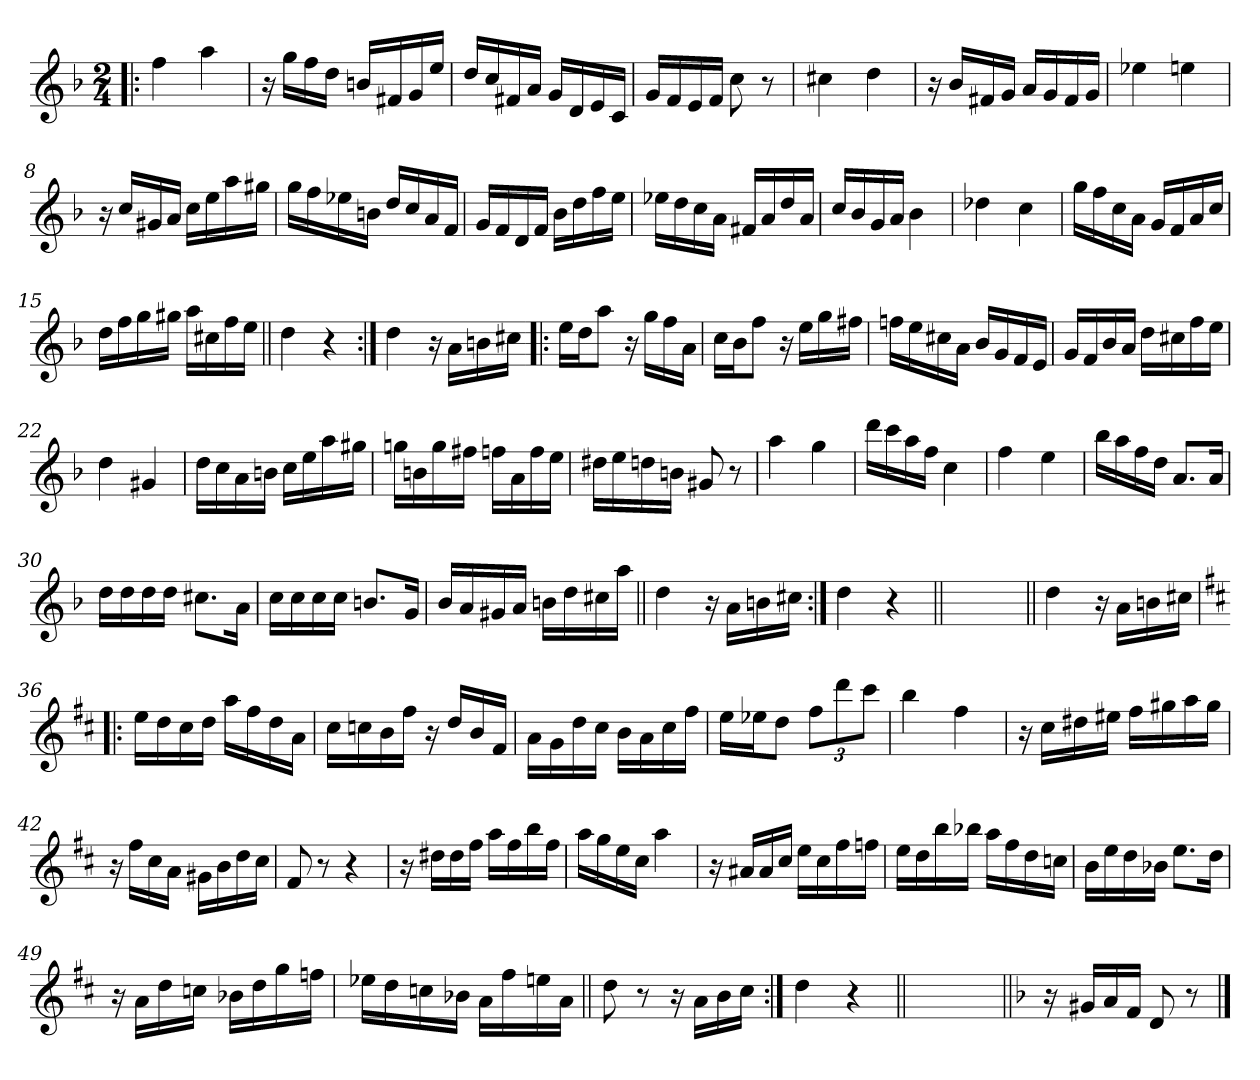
**kern
*part1
*staff1
*clefG2
*k[b-]
*F:
*M2/4
=1!|:
4ff\
4aa\
=2
16r
16gg\LL
16ff\
16dd\JJ
16bn/LL
16f#X/
16g/
16ee/JJ
=3
16dd/LL
16cc/
16f#X/
16a/JJ
16g/LL
16d/
16e/
16c/JJ
=4
16g/LL
16f/
16e/
16f/JJ
8cc\
8r
=5
4cc#X\
4dd\
!!LO:LB:g=z
=6
16r
16b-/LL
16f#X/
16g/JJ
16a/LL
16g/
16f#/
16g/JJ
=7
4ee-X\
4een\
=8
16r
16cc/LL
16g#X/
16a/JJ
16cc\LL
16ee\
16aa\
16gg#X\JJ
=9
16gg\LL
16ff\
16ee-X\
16bn\JJ
16dd/LL
16cc/
16a/
16f/JJ
=10
16g/LL
16f/
16d/
16f/JJ
16b-\LL
16dd\
16ff\
16ee\JJ
!!LO:LB:g=z
=11
16ee-X\LL
16dd\
16cc\
16a\JJ
16f#X/LL
16a/
16dd/
16a/JJ
=12
16cc/LL
16b-/
16g/
16a/JJ
4b-\
=13
4dd-X\
4cc\
=14
16gg\LL
16ff\
16cc\
16a\JJ
16g/LL
16f/
16a/
16cc/JJ
=15
16dd\LL
16ff\
16gg\
16gg#X\JJ
16aa\LL
16cc#X\
16ff\
16ee\JJ
!!LO:LB:g=z
=16||
4dd\
4r
=17:|!
4dd\
16r
16a\LL
16bn\
16cc#X\JJ
=18!|:
16ee\LL
16dd\J
8aa\J
16r
16gg\LL
16ff\
16a\JJ
=19
16cc\LL
16b-\J
8ff\J
16r
16ee\LL
16gg\
16ff#X\JJ
=20
16ffn\LL
16ee\
16cc#X\
16a\JJ
16b-/LL
16g/
16f/
16e/JJ
!!LO:LB:g=z
=21
16g/LL
16f/
16b-/
16a/JJ
16dd\LL
16cc#X\
16ff\
16ee\JJ
=22
4dd\
4g#X/
=23
16dd\LL
16cc\
16a\
16bn\JJ
16cc\LL
16ee\
16aa\
16gg#X\JJ
=24
16ggn\LL
16bn\
16gg\
16ff#X\JJ
16ffn\LL
16a\
16ff\
16ee\JJ
=25
16dd#X\LL
16ee\
16ddn\
16bn\JJ
8g#X/
8r
!!LO:LB:g=z
=26
4aa\
4gg\
=27
16ddd\LL
16ccc\
16aa\
16ff\JJ
4cc\
=28
4ff\
4ee\
=29
16bb-\LL
16aa\
16ff\
16dd\JJ
8.a/L
16a/Jk
=30
16dd\LL
16dd\
16dd\
16dd\JJ
8.cc#X\L
16a\Jk
!!LO:LB:g=z
=31
16cc\LL
16cc\
16cc\
16cc\JJ
8.bn/L
16g/Jk
=32
16b-/LL
16a/
16g#X/
16a/JJ
16bn\LL
16dd\
16cc#X\
16aa\JJ
=33||
4dd\
16r
16a\LL
16bn\
16cc#X\JJ
=34:|!
4dd\
4r
=34X1||
*stria0
2ryy
!!LO:LB:g=z
=35||
*stria5
4dd\
16r
16a\LL
16bn\
16cc#X\JJ
=36!|:
*k[f#c#]
*D:
16ee\LL
16dd\
16cc#\
16dd\JJ
16aa\LL
16ff#\
16dd\
16a\JJ
=37
16cc#\LL
16ccn\
16b\
16ff#\JJ
16r
16dd/LL
16b/
16f#/JJ
=38
16a\LL
16g\
16dd\
16cc#\JJ
16b\LL
16a\
16cc#\
16ff#\JJ
=39
16ee\LL
16ee-X\J
8dd\J
12ff#\L
12ddd\
12ccc#\J
!!LO:LB:g=z
=40
4bb\
4ff#\
=41
16r
16cc#\LL
16dd#X\
16ee#X\JJ
16ff#\LL
16gg#X\
16aa\
16gg#\JJ
=42
16r
16ff#\LL
16cc#\
16a\JJ
16g#X\LL
16b\
16dd\
16cc#\JJ
=43
8f#/
8r
4r
=44
16r
16dd#X\LL
16dd#\
16ff#\JJ
16aa\LL
16ff#\
16bb\
16ff#\JJ
!!LO:LB:g=z
=45
16aa\LL
16gg\
16ee\
16cc#\JJ
4aa\
=46
16r
16a#X/LL
16a#/
16cc#/JJ
16ee\LL
16cc#\
16ff#\
16ffn\JJ
=47
16ee\LL
16dd\
16bb\
16bb-X\JJ
16aa\LL
16ff#\
16dd\
16ccn\JJ
=48
16b\LL
16ee\
16dd\
16b-X\JJ
8.ee\L
16dd\Jk
=49
16r
16a\LL
16dd\
16ccn\JJ
16b-X\LL
16dd\
16gg\
16ffn\JJ
!!LO:LB:g=z
=50
16ee-X\LL
16dd\
16ccn\
16b-X\JJ
16a\LL
16ff#\
16een\
16a\JJ
=51||
8dd\
8r
16r
16a\LL
16b\
16cc#\JJ
=52:|!
4dd\
4r
=53||
*stria0
2ryy
=54||
*stria5
*k[b-]
*F:
16r
16g#X/LL
16a/
16f/JJ
8d/
8r
==
*-
